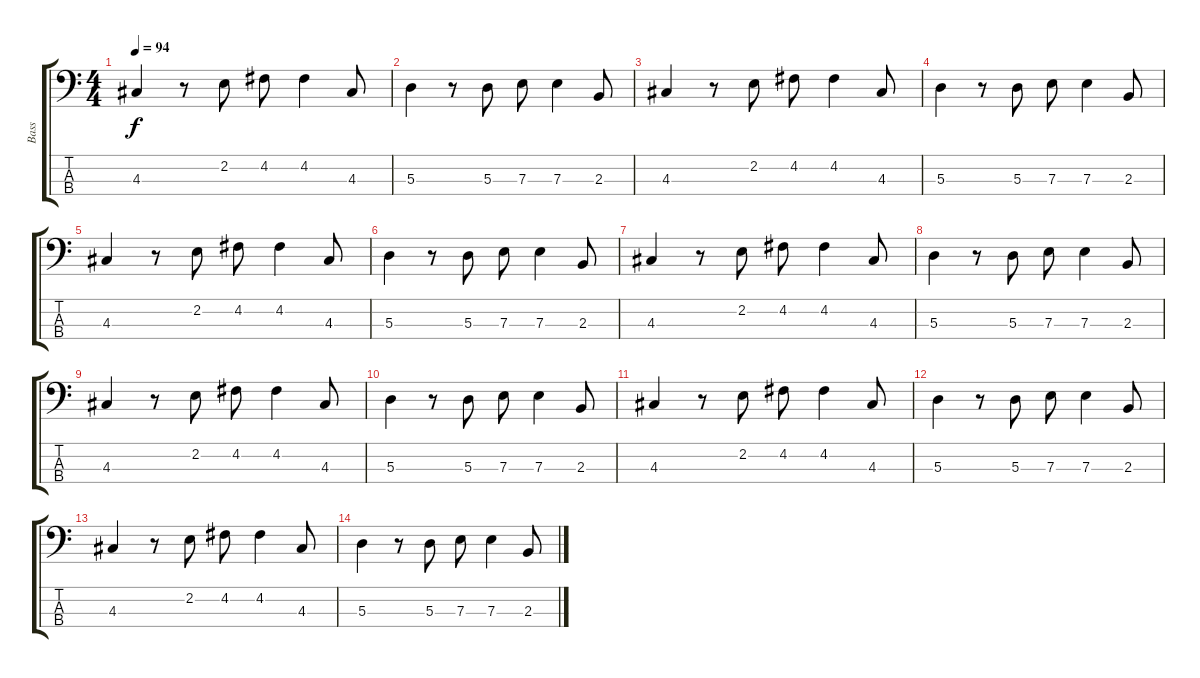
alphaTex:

\track ("Bass" "Bass") {instrument electricbassfinger}
\staff {score tabs}
\tuning (G2 D2 A1 E1) {hide}
\ts (4 4)
\tempo 94
\clef f4
\ks c
4.3.4{dy f} r.8 2.2.8 4.2.8 4.2.4 4.3.8 |
5.3.4 r.8 5.3.8 7.3.8 7.3.4 2.3.8 |
4.3.4 r.8 2.2.8 4.2.8 4.2.4 4.3.8 |
5.3.4 r.8 5.3.8 7.3.8 7.3.4 2.3.8 |
4.3.4 r.8 2.2.8 4.2.8 4.2.4 4.3.8 |
5.3.4 r.8 5.3.8 7.3.8 7.3.4 2.3.8 |
4.3.4 r.8 2.2.8 4.2.8 4.2.4 4.3.8 |
5.3.4 r.8 5.3.8 7.3.8 7.3.4 2.3.8 |
4.3.4 r.8 2.2.8 4.2.8 4.2.4 4.3.8 |
5.3.4 r.8 5.3.8 7.3.8 7.3.4 2.3.8 |
4.3.4 r.8 2.2.8 4.2.8 4.2.4 4.3.8 |
5.3.4 r.8 5.3.8 7.3.8 7.3.4 2.3.8 |
4.3.4 r.8 2.2.8 4.2.8 4.2.4 4.3.8 |
5.3.4 r.8 5.3.8 7.3.8 7.3.4 2.3.8
